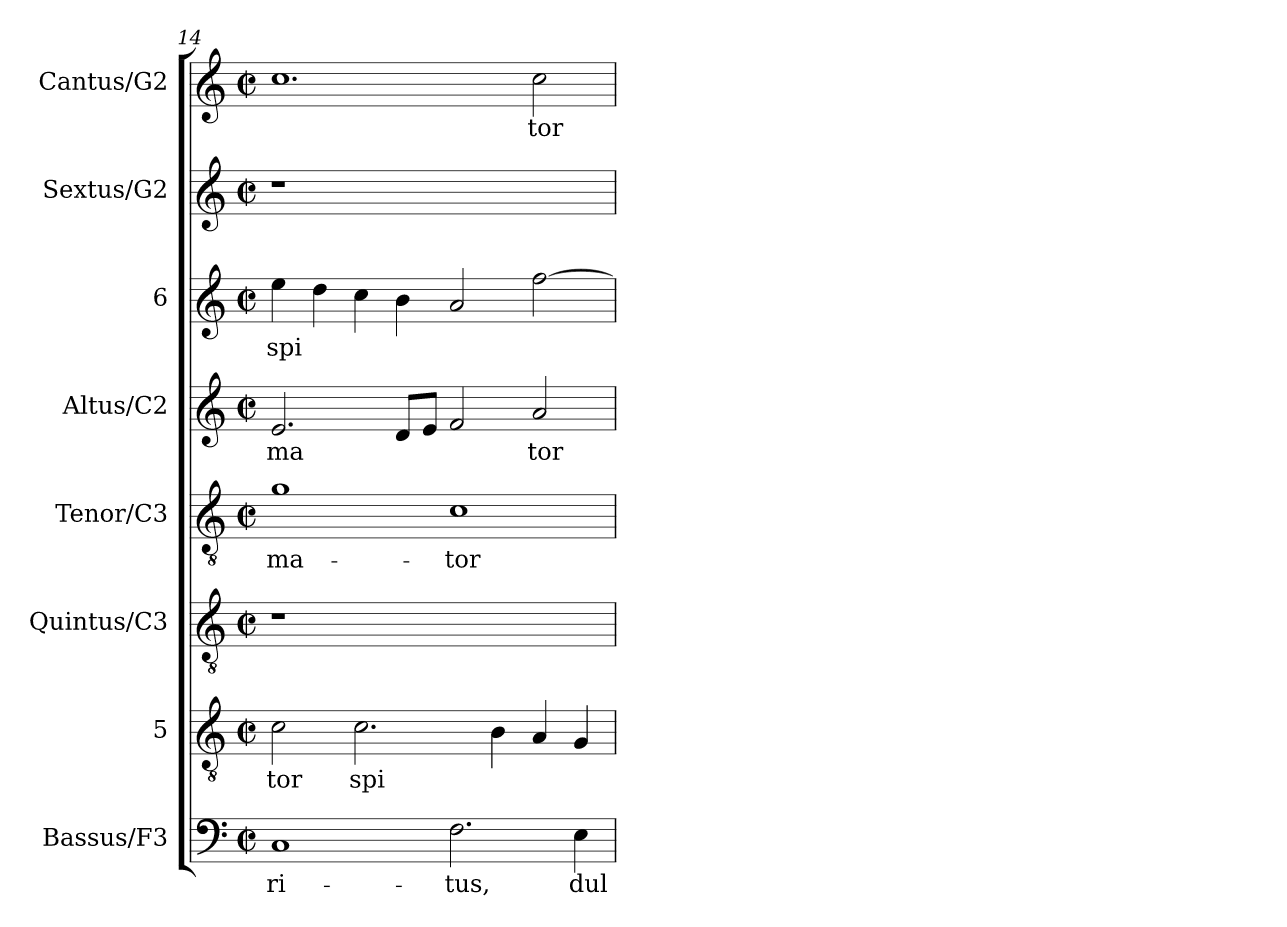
**kern	**text	**kern	**text	**kern	**kern	**text	**kern	**text	**kern	**text	**kern	**kern	**text
*part8	*part8	*part7	*part7	*part6	*part5	*part5	*part4	*part4	*part3	*part3	*part2	*part1	*part1
*staff8	*staff8	*staff7	*staff7	*staff6	*staff5	*staff5	*staff4	*staff4	*staff3	*staff3	*staff2	*staff1	*staff1
*I"Bassus/F3	*	*I"5	*	*I"Quintus/C3	*I"Tenor/C3	*	*I"Altus/C2	*	*I"6	*	*I"Sextus/G2	*I"Cantus/G2	*
*I'B	*	*	*	*	*I'T	*	*I'A	*	*	*	*	*I'C	*
*clefF4	*	*clefGv2	*	*clefGv2	*clefGv2	*	*clefG2	*	*clefG2	*	*clefG2	*clefG2	*
*k[]	*	*k[]	*	*k[]	*k[]	*	*k[]	*	*k[]	*	*k[]	*k[]	*
*C:	*	*C:	*	*C:	*C:	*	*C:	*	*C:	*	*C:	*C:	*
*M2/2	*	*M2/2	*	*M2/2	*M2/2	*	*M2/2	*	*M2/2	*	*M2/2	*M2/2	*
*met(c|)	*	*met(c|)	*	*met(c|)	*met(c|)	*	*met(c|)	*	*met(c|)	*	*met(c|)	*met(c|)	*
=14	=14	=14	=14	=14	=14	=14	=14	=14	=14	=14	=14	=14	=14
!	!LO:LY:b:cj	!	!LO:LY:b:cj	!	!	!LO:LY:b:cj	!	!LO:LY:b:cj	!	!LO:LY:b:cj	!	!	!LO:LY:b:cj
1C	-ri-	2c\	-tor	1r	1g	-ma-	2.e/	-ma-	4ee\	spi-	1r	1.cc	--
!	!	!	!	!	!	!	!	!	!	!LO:LY:b:cj	!	!	!
.	.	.	.	.	.	.	.	.	4dd\	--	.	.	.
!	!	!	!LO:LY:b:cj	!	!	!	!	!	!	!LO:LY:b:cj	!	!	!
.	.	2.c\	spi-	.	.	.	.	.	4cc\	--	.	.	.
!	!	!	!	!	!	!	!	!LO:LY:b:cj	!	!LO:LY:b:cj	!	!	!
.	.	.	.	.	.	.	8d/L	--	4b\	--	.	.	.
!	!	!	!	!	!	!	!	!LO:LY:b:cj	!	!	!	!	!
.	.	.	.	.	.	.	8e/J	--	.	.	.	.	.
!	!LO:LY:b:cj	!	!	!	!	!LO:LY:b:cj	!	!LO:LY:b:cj	!	!LO:LY:b:cj	!	!	!
2.F\	-tus,	.	.	1ryy	1c	-tor	2f/	--	2a/	--	1ryy	.	.
!	!	!	!LO:LY:b:cj	!	!	!	!	!	!	!	!	!	!
.	.	4B\	--	.	.	.	.	.	.	.	.	.	.
!	!	!	!LO:LY:b:cj	!	!	!	!	!LO:LY:b:cj	!	!LO:LY:b:cj	!	!	!LO:LY:b:cj
.	.	4A/	--	.	.	.	2a/	-tor	[>2ff\	--	.	2cc\	-tor
!	!LO:LY:b:cj	!	!LO:LY:b:cj	!	!	!	!	!	!	!	!	!	!
4E\	dul-	4G/	--	.	.	.	.	.	.	.	.	.	.
=	=	=	=	=	=	=	=	=	=	=	=	=	=
*-	*-	*-	*-	*-	*-	*-	*-	*-	*-	*-	*-	*-	*-
